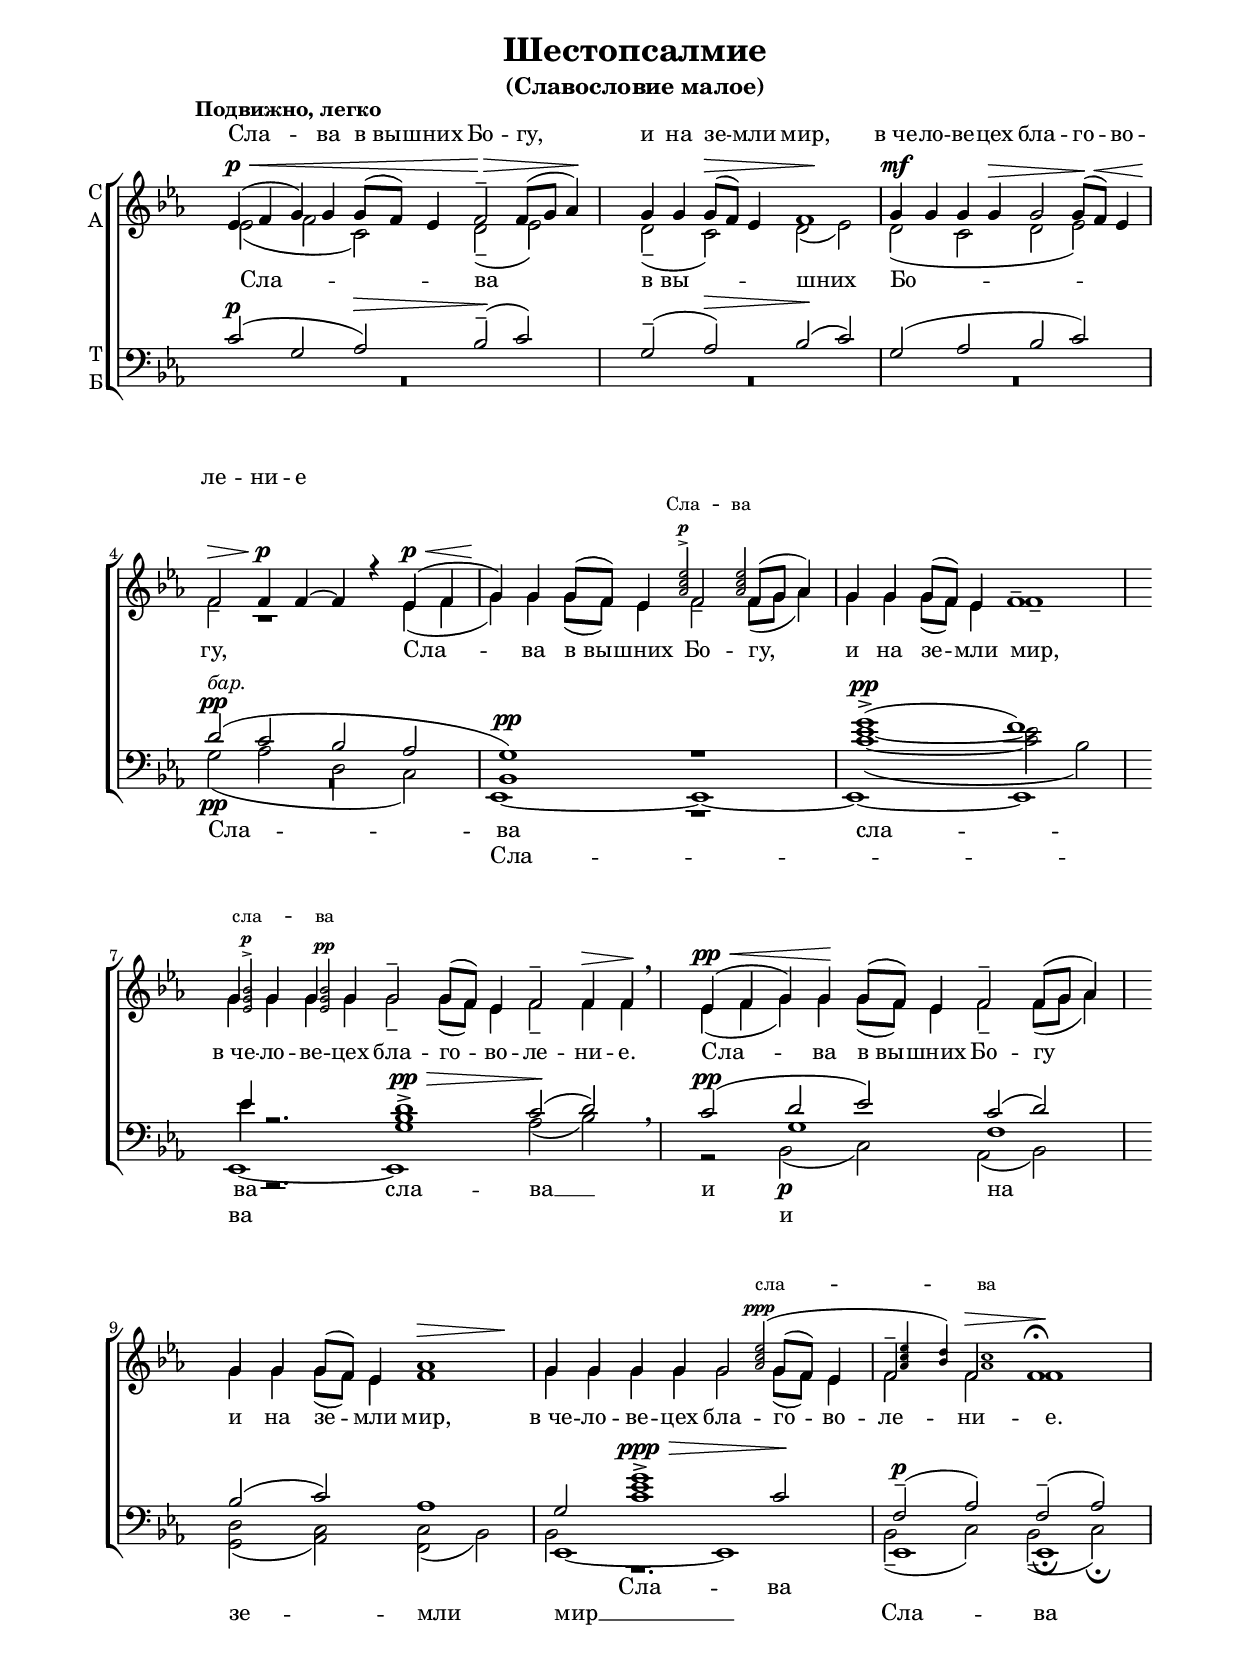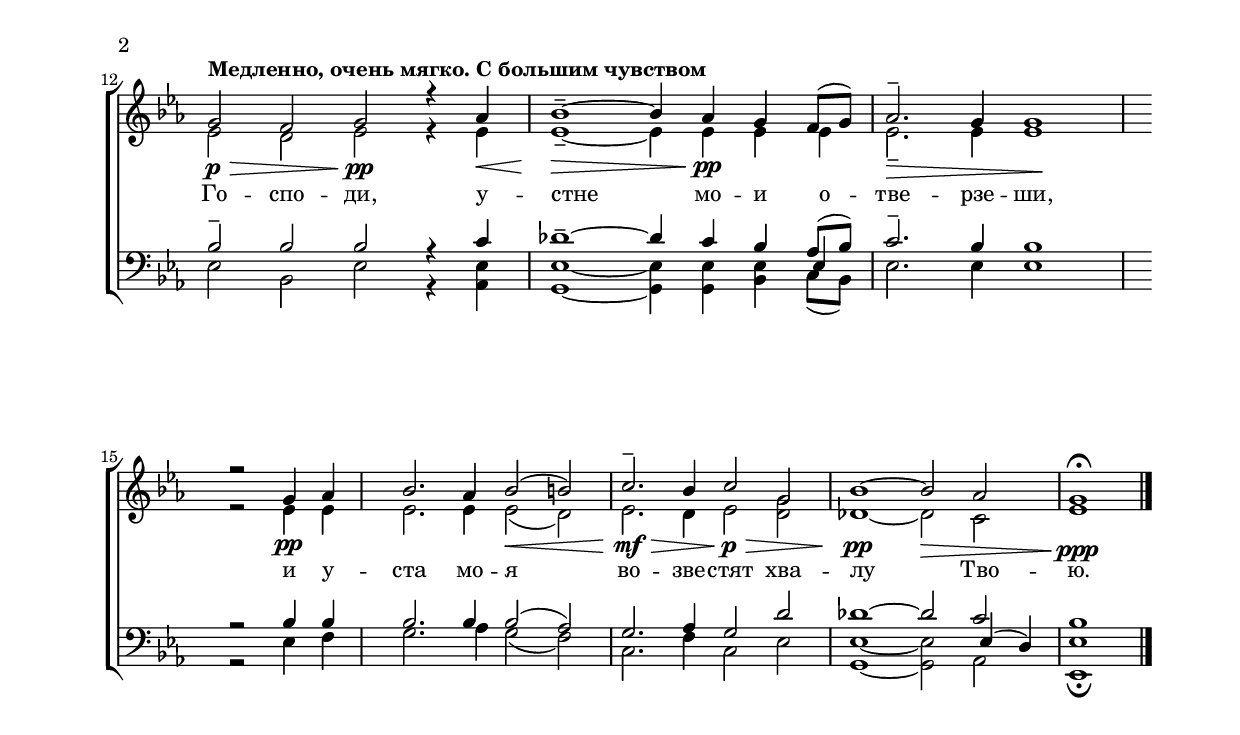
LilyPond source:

\version "2.18.2"

% закомментируйте строку ниже, чтобы получался pdf с навигацией
#(ly:set-option 'point-and-click #f)
#(ly:set-option 'midi-extension "mid")
#(set-global-staff-size 18)

abr = { \break }
%abr = {}

pbr = { \pageBreak }
pbr= {}

co = \cadenzaOn
cof = \cadenzaOff
cb = { \cadenzaOff \bar "||" }
cbr = { \bar "" }
cbar = { \cadenzaOff \bar "|" \cadenzaOn }
stemOff = { \hide Staff.Stem }
nat = { \once \hide Accidental }
%stemOn = { \unHideNotes Staff.Stem }

global = {
  \hide Staff.TimeSignature
  \autoBeamOff
  \key es \major
}

sopvoice = \relative c' {
  \global
  \dynamicUp
  \tempo "Подвижно, легко"
  \time 5/2
  es4(\p\< f g) g g8[( f]) es4 f2--\> f8[( g] as4)\! |
  \time 4/2 g4 g g8[(\> f]) es4 f1\! |
  g4\mf g g g\> g2 g8[(\! f])\< es4 | \abr
  f2_-\> f4\p f~ f r es\p(\< f |
  g)\! g g8[( f]) es4 f2_- f8[( g] as4) |
  g4 g g8[( f]) es4 f1-- | \abr
  \time 6/2 g4 g g g g2-- g8[( f]) es4 f2-- f4\> f\! \breathe |
  \time 5/2 es4\pp(\< f g) g\! g8[( f]) es4 f2-- f8[( g] as4) | \abr
  \time 4/2 g4 g g8[( f]) es4 << as1 { s4\> s2 s4\! } >> |
  g4 g g g g2 g8[( f]) es4 |
  f2-- f\> f1\fermata\!|
  \tempo "Медленно, очень мягко. С большим чувством"
  \dynamicDown
  g2\p\> f g\pp r4 as4\< |
  bes1--\>~ bes4 as\pp g f8[( g]) |
  as2.--\> g4 g1\! | \abr
  \time 2/2 r2 g4\pp as |
  \time 4/2 bes2. as4 bes2\<( b) |
  c2.--\mf\> bes4 c2\p\> g |
  bes1\pp~ bes2\> as |
  g1\ppp\fermata \bar "|."
}

slavavoice = \relative c'' {
  \set fontSize = #-3
  \dynamicUp
  s2*17
  s2.... <as c es>2->\p q
  s2*4 s8 <es g bes>2->\p q\pp
  s2*15 s4 <as c es>2(\ppp s4 q4 <bes d>) <as c>1
}

altvoice = \relative c' {
  \global
  es2( f c) d--( es) |
  d --( c) d( es) |
  d( c d es)
  f r1 es4( f |
  g) g g8[( f]) es4 f2 f8[( g] as4) |
   g4 g g8[( f]) es4 f1-- |
   g4 g g g g2-- g8[( f]) es4 f2-- f4 f |
   es4( f g) g g8[( f]) es4 f2-- f8[( g] as4) |
   g4 g g8[( f]) es4 f1 |
   g4 g g g g2 g8[( f]) es4 |
   f2 f f1
   es2 d es r4 es |
   es1--~ es4 es es es |
   es2.-- es4 es1 |
   r2 es4 es |
   es2. es4 es2( d) |
   es2. d4 es2 <d g> |
   des1~ des2 c |
   es1
  
}

tenorvoice = \relative c' {
  \global
  \dynamicUp
  c2(\p g as)\> bes--\!( c) |
   g2--( as)\> bes\!( c) |
   g( as bes c) |
   d\pp( c bes as |
   g1\pp) r1 |
   g'\pp->( f)
   es4
   r2. d1->\pp\> c2\!( d)
   c\pp( d es) c( d)
   bes2( c) as1 |
   g2 <c es g>1->\ppp\> c2\!
   f,2--(\p as) f--( as)
   bes2-- bes bes r4 c |
   des1--~ des4 c bes as8[( bes]) |
   c2.-- bes4 bes1 |
   r2 bes4 bes |
   bes2. bes4 bes2( as) |
   g2. as4 g2 d' |
   des1~ des2 c |
   bes1
}

barvoice = \relative c' {
  \global
  \dynamicDown
  R2*5
  R1*2
  R
  g2\pp^\markup\italic"бар."( as d, c)
  bes1 r |
  <c' es>1~( q2 bes)
  es4 r2. <g, bes>1 as2( bes) \breathe
  r2 g1 f
  s1 s |
  \once \shiftOnnn bes,2 r1. |
  \once \shiftOnnn bes2(-- c) \once \shiftOnnn bes(-- c)\fermata |
  
}

bassvoice = \relative c, {
  \global
  \dynamicDown
  R2*5
  R1*2
  R
  R
  es1~ es~ |
  es~ es |
  es~ es s |
  s2 bes'2(\p c) as( bes) |
  
  <g d'>( <as c>) <f c'>( bes) |
  es,1~ es |
  
  es1 es\fermata
  
  es'2 bes es r4 <es as,>
  <es g,>1~ q4 q <es bes> << \voiceThree es4 \\ { c8[( bes]) } >>
  es2. es4 es1 |
  r2 es4 f |
  g2. as4 g2( f) |
  c2. f4 c2 es |
  <es g,>1~ q2 << \voiceThree {es4( d)} \\ as2 >> |
  < es es'>1 \fermata

}

lleft = \once \override LyricText.self-alignment-X = #LEFT
texts = \lyricmode {
  Сла -- ва в_вы -- шних Бо --
  гу, Сла -- ва в_вы -- шних Бо -- гу, и на зе -- мли мир,
  в_че -- ло -- ве -- цех бла -- го -- во -- ле -- ни -- е.
  Сла -- ва в_вы -- шних Бо -- гу
  и на зе -- мли мир, в_че -- ло -- ве -- цех бла -- го -- во -- ле -- ни -- е.
  
  Го -- спо -- ди, у -- стне мо -- и о -- тве -- рзе -- ши, и у --
  ста мо -- я во -- зве -- стят хва -- лу Тво -- ю.
  
}

textup = \lyricmode {
  Сла -- ва в_вы -- шних Бо -- гу, и на зе -- мли мир, в_че -- ло -- ве -- цех бла -- го -- во --
  ле -- ни -- е
  
}

textslava = \lyricmode {
  \override LyricText.font-size = #-1
  Сла -- ва
  сла -- ва
  сла -- ва
}

textbar = \lyricmode {
  Сла -- ва
  сла -- ва
  сла -- \set associatedVoice = "tenor" ва __
  и на \skip 1 \skip 1 \skip 1 Сла -- ва
}

textbass = \lyricmode {
  Сла -- ва 
  и \skip 1
  зе -- мли мир __
  Сла -- ва
  
}



\bookpart {
  \header {
    title = "Шестопсалмие"
    subtitle = "(Славословие малое)"
    %composer = "муз. Шишкин"
    %subtitle = "№ 149"
    %subtitle = "архиерейская"
    % Удалить строку версии LilyPond 
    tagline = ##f
  }

  \paper {
    #(set-default-paper-size "a4")
    top-margin = 10
    left-margin = 20
    right-margin = 15
    bottom-margin = 15
    indent = 0
    %ragged-bottom = ##f
    %ragged-last-bottom = ##f
    ragged-last = ##f
  }

\score {
  \new ChoirStaff
  <<
    
    \new Lyrics = "sopranos"
    \new Lyrics = "slava"
     
    \new Staff = "sa" \with {
      instrumentName = \markup { \column { "С" "А"  } }
      midiInstrument = "voice oohs"
    } <<
      \new Voice = "soprano" { \voiceOne \sopvoice }
      \new Voice = "slava" { \voiceThree \slavavoice }
      \new Voice  = "alto" { \voiceTwo \altvoice }
    >> 
    \new Lyrics \lyricsto "alto" { \texts }
  
    \new Staff = "tb" \with {
      instrumentName = \markup { \column { "Т" "Б" } }
      midiInstrument = "voice oohs"
    } <<
        \new Voice = "tenor" { \voiceOne \clef bass \tenorvoice }
        \new Voice = "bar" { \voiceTwo \barvoice }
        \new Voice = "bass" { \voiceFour \bassvoice }
    >>
    \new Lyrics \lyricsto "bar" { \textbar }
    \new Lyrics \lyricsto "bass" { \textbass }
    \context Lyrics = "sopranos" {
        \lyricsto "soprano" {
          \textup
        }
      }
      
      \context Lyrics = "slava" {
        \lyricsto "slava" {
          \textslava
        }
      }
  >>
  \layout {
    \context {
        \Staff
        % удаляем обозначение темпа из общего плана
        %\remove "Time_signature_engraver"
        \remove "Bar_number_engraver"
      }
%    #(layout-set-staff-size 15)
  }
  \midi {
    \tempo 2=90
  }
}
}

